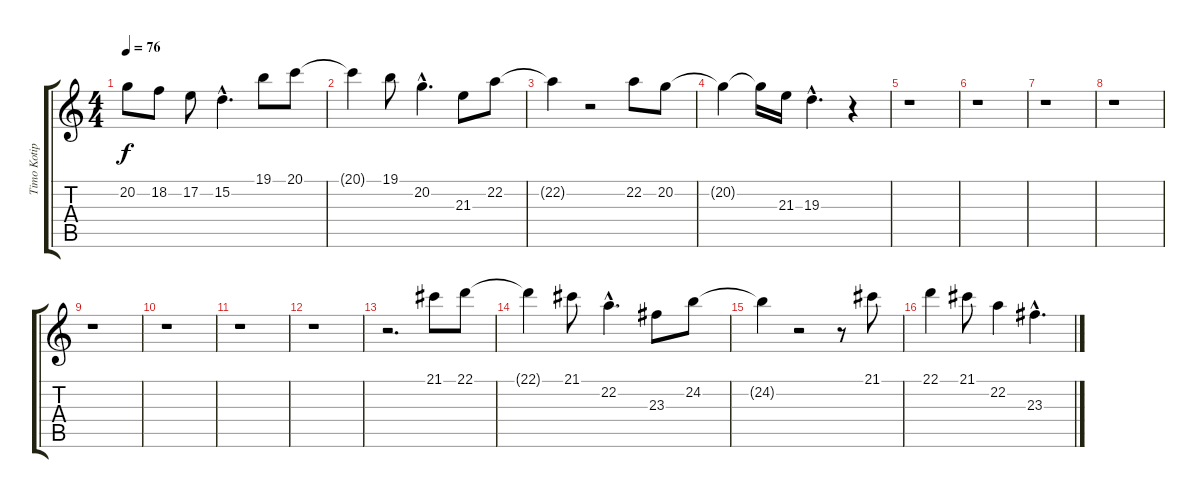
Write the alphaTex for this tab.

\track ("Timo Kotipelto" "Timo Kotip") {instrument honkytonkpiano}
\staff {score tabs}
\tuning (E4 B3 G3 D3 A2 E2) {hide}
\ts (4 4)
\tempo 76
\clef g2
\ks c
20.2.8{dy f} 18.2.8 17.2.8 15.2{hac}.4{d} 19.1.8 20.1.8 |
20.1{t}.4 19.1.8 20.2{hac}.4{d} 21.3.8 22.2.8 |
22.2{t}.4 r.2 22.2.8 20.2.8 |
20.2{t}.4 20.2{t}.16 21.3.16 19.3{hac}.4{d} r.4 |
r.1 |
r.1 |
r.1 |
r.1 |
r.1 |
r.1 |
r.1 |
r.1 |
r.2{d} 21.1.8 22.1.8 |
22.1{t}.4 21.1.8 22.2{hac}.4{d} 23.3.8 24.2.8 |
24.2{t}.4 r.2 r.8 21.1.8 |
22.1.4 21.1.8 22.2.4 23.3{hac}.4{d}
